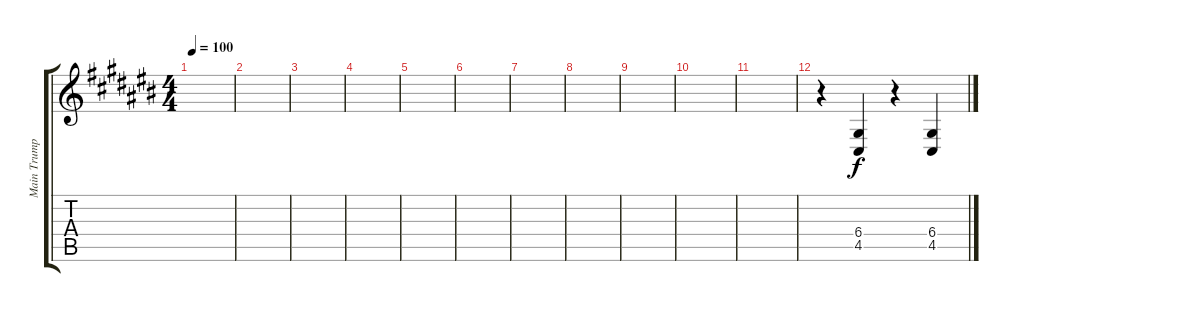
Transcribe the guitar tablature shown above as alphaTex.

\track ("Main Trumpet" "Main Trump") {instrument mutedtrumpet}
\staff {score tabs}
\tuning (E4 B3 G3 D3 A2 E2) {hide}
\ts (4 4)
\tempo 100
\clef g2
\ks c#
|
|
|
|
|
|
|
|
|
|
|
r.4 (6.4 4.5).4 r.4 (6.4 4.5).4
